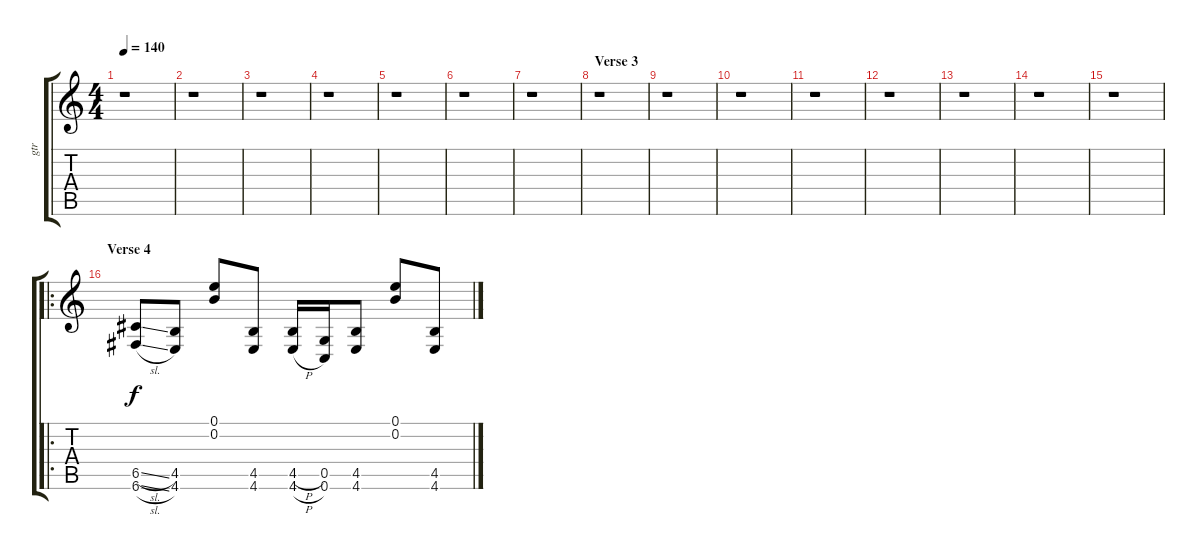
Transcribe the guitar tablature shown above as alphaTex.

\track ("gtr" "gtr") {instrument distortionguitar}
\staff {score tabs}
\tuning (E4 B3 F3 C3 G2 C2) {hide}
\ts (4 4)
\tempo 140
\clef g2
\ks c
r.1{dy f} |
r.1 |
r.1 |
r.1 |
r.1 |
r.1 |
r.1 |
\section ("" "Verse 3")
r.1 |
r.1 |
r.1 |
r.1 |
r.1 |
r.1 |
r.1 |
r.1 |
\ro
\section ("" "Verse 4")
(6.5{sl} 6.6{sl}).8 (4.5 4.6).8 (0.1 0.2).8 (4.5 4.6).8 (4.5{h} 4.6{h}).16 (0.5 0.6).16 (4.5 4.6).8 (0.1 0.2).8 (4.5 4.6).8
